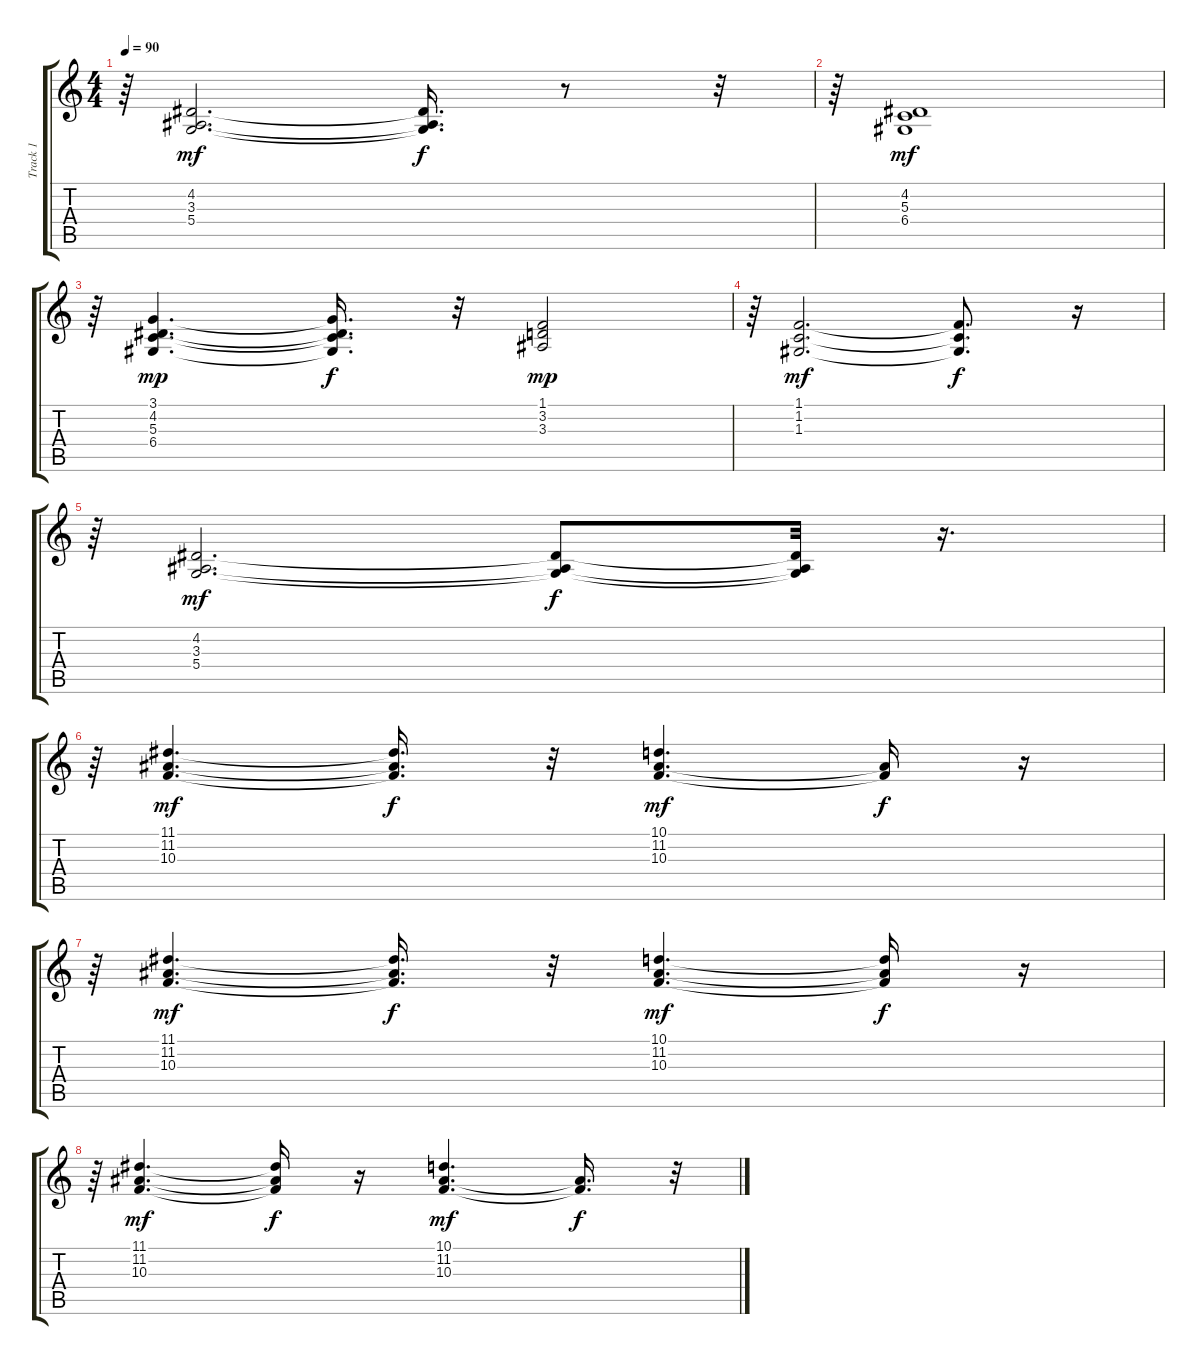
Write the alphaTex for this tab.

\track ("Track 1" "Track 1") {instrument electricpiano2}
\staff {score tabs}
\tuning (E4 B3 G3 D3 A2 E2) {hide}
\ts (4 4)
\tempo 90
\clef g2
\ks c
r.64{dy f} (4.2 3.3 5.4).2{d dy mf} (4.2{t} 3.3{t} 5.4{t}).16{d dy f} r.8 r.32 |
r.64 (4.2 5.3 6.4).1{dy mf} |
r.64 (3.1 4.2 5.3 6.4).4{d dy mp} (3.1{t} 4.2{t} 5.3{t} 6.4{t}).16{d dy f} r.32 (1.1 3.2 3.3).2{dy mp} |
r.64 (1.1 1.2 1.3).2{d dy mf} (1.1{t} 1.2{t} 1.3{t}).8{d dy f} r.16 |
r.64 (4.2 3.3 5.4).2{d dy mf} (4.2{t} 3.3{t} 5.4{t}).8{dy f} (4.2{t} 3.3{t} 5.4{t}).32 r.16{d} |
r.64 (11.1 11.2 10.3).4{d dy mf} (11.1{t} 11.2{t} 10.3{t}).16{d dy f} r.32 (10.1 11.2 10.3).4{d dy mf} (11.2{t} 10.3{t}).16{dy f} r.16 |
r.64 (11.1 11.2 10.3).4{d dy mf} (11.1{t} 11.2{t} 10.3{t}).16{d dy f} r.32 (10.1 11.2 10.3).4{d dy mf} (10.1{t} 11.2{t} 10.3{t}).16{dy f} r.16 |
r.64 (11.1 11.2 10.3).4{d dy mf} (11.1{t} 11.2{t} 10.3{t}).16{dy f} r.16 (10.1 11.2 10.3).4{d dy mf} (11.2{t} 10.3{t}).16{d dy f} r.32
